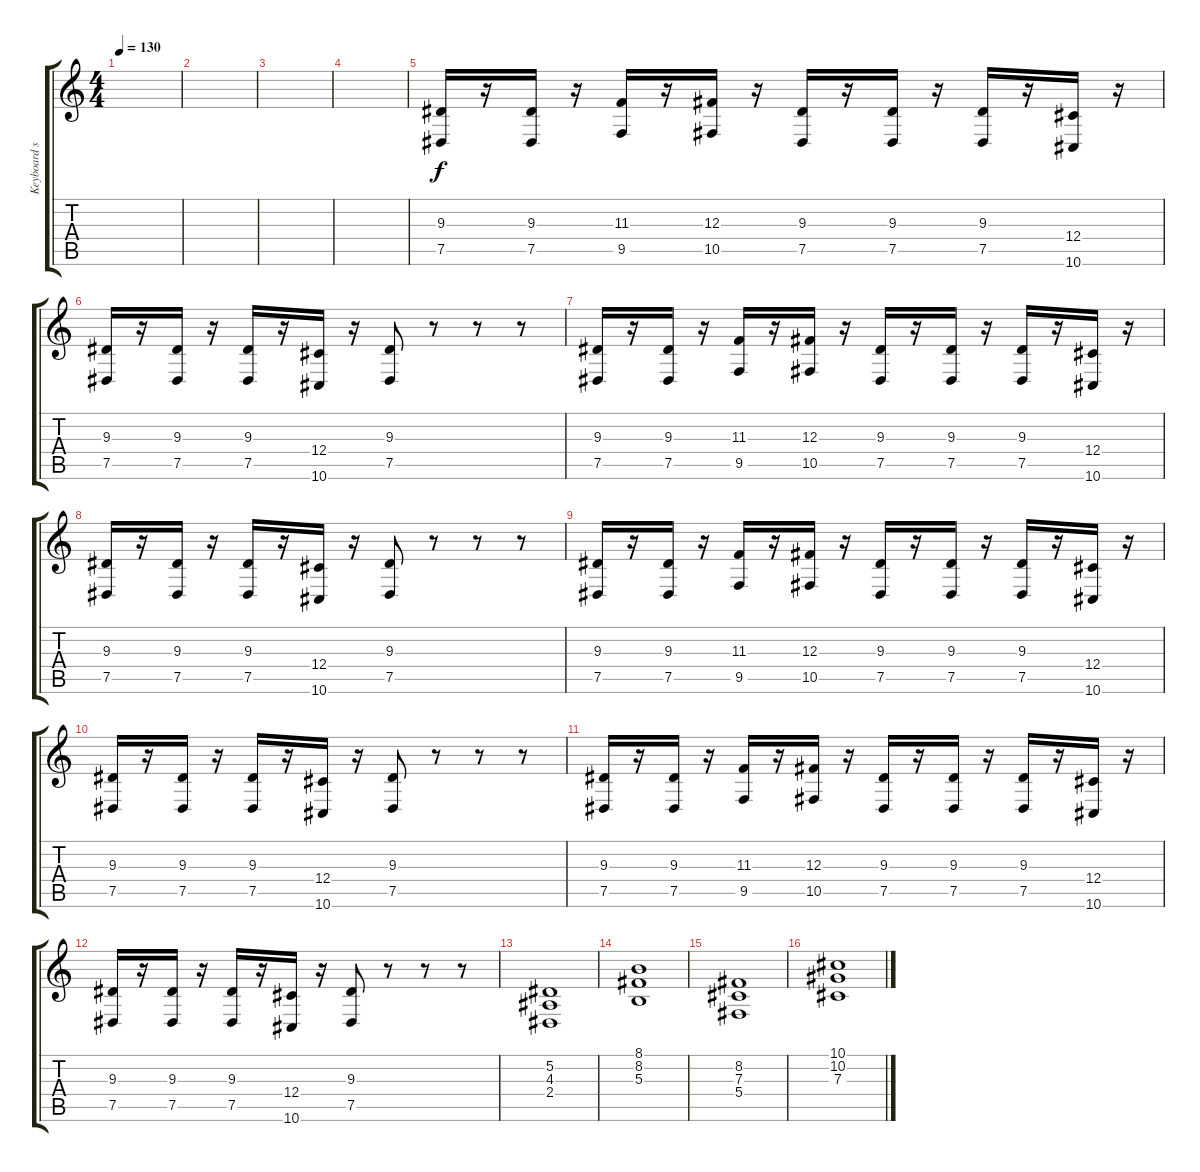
\track ("Keyboard strings" "Keyboard s") {instrument stringensemble2}
\staff {score tabs}
\tuning (Eb4 Bb3 Gb3 Db3 Ab2 Eb2) {hide}
\ts (4 4)
\tempo 130
\clef g2
\ks c
|
|
|
|
(9.3 7.5).16{volume 16} r.16 (9.3 7.5).16 r.16 (11.3 9.5).16 r.16 (12.3 10.5).16 r.16 (9.3 7.5).16 r.16 (9.3 7.5).16 r.16 (9.3 7.5).16 r.16 (12.4 10.6).16 r.16 |
(9.3 7.5).16 r.16 (9.3 7.5).16 r.16 (9.3 7.5).16 r.16 (12.4 10.6).16 r.16 (9.3 7.5).8 r.8 r.8 r.8 |
(9.3 7.5).16 r.16 (9.3 7.5).16 r.16 (11.3 9.5).16 r.16 (12.3 10.5).16 r.16 (9.3 7.5).16 r.16 (9.3 7.5).16 r.16 (9.3 7.5).16 r.16 (12.4 10.6).16 r.16 |
(9.3 7.5).16 r.16 (9.3 7.5).16 r.16 (9.3 7.5).16 r.16 (12.4 10.6).16 r.16 (9.3 7.5).8 r.8 r.8 r.8 |
(9.3 7.5).16 r.16 (9.3 7.5).16 r.16 (11.3 9.5).16 r.16 (12.3 10.5).16 r.16 (9.3 7.5).16 r.16 (9.3 7.5).16 r.16 (9.3 7.5).16 r.16 (12.4 10.6).16 r.16 |
(9.3 7.5).16 r.16 (9.3 7.5).16 r.16 (9.3 7.5).16 r.16 (12.4 10.6).16 r.16 (9.3 7.5).8 r.8 r.8 r.8 |
(9.3 7.5).16 r.16 (9.3 7.5).16 r.16 (11.3 9.5).16 r.16 (12.3 10.5).16 r.16 (9.3 7.5).16 r.16 (9.3 7.5).16 r.16 (9.3 7.5).16 r.16 (12.4 10.6).16 r.16 |
(9.3 7.5).16 r.16 (9.3 7.5).16 r.16 (9.3 7.5).16 r.16 (12.4 10.6).16 r.16 (9.3 7.5).8 r.8 r.8 r.8 |
(5.2 4.3 2.4).1{volume 10} |
(8.1 8.2 5.3).1 |
(8.2 7.3 5.4).1 |
(10.1 10.2 7.3).1
